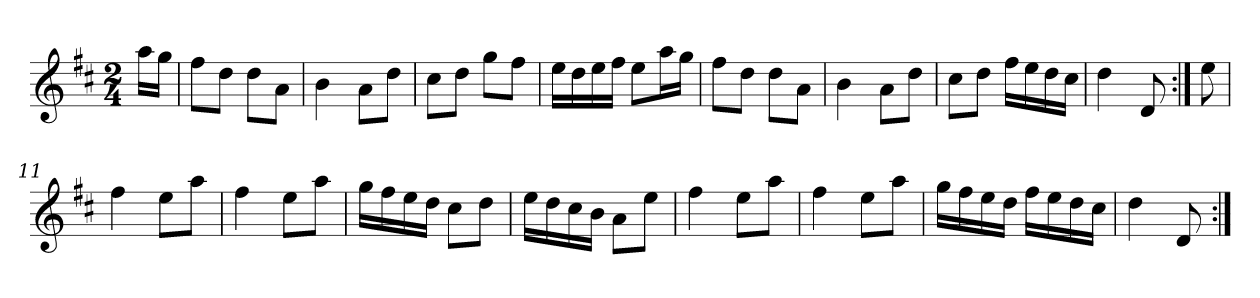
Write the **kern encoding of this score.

**kern
*part1
*staff1
*clefG2
*k[f#c#]
*D:
*M2/4
*MM110
=1
16aa\LL
16gg\JJ
=2
8ff#\L
8dd\J
8dd\L
8a\J
=3
4b\
8a\L
8dd\J
=4
8cc#\L
8dd\J
8gg\L
8ff#\J
=5
16ee\LL
16dd\
16ee\
16ff#\JJ
8ee\L
16aa\L
16gg\JJ
=6
8ff#\L
8dd\J
8dd\L
8a\J
=7
4b\
8a\L
8dd\J
=8
8cc#\L
8dd\J
16ff#\LL
16ee\
16dd\
16cc#\JJ
=9
4dd\
8d/
=10:|!
8ee\
=11
4ff#\
8ee\L
8aa\J
!!LO:LB:g=z
=12
4ff#\
8ee\L
8aa\J
=13
16gg\LL
16ff#\
16ee\
16dd\JJ
8cc#\L
8dd\J
=14
16ee\LL
16dd\
16cc#\
16b\JJ
8a\L
8ee\J
=15
4ff#\
8ee\L
8aa\J
=16
4ff#\
8ee\L
8aa\J
=17
16gg\LL
16ff#\
16ee\
16dd\JJ
16ff#\LL
16ee\
16dd\
16cc#\JJ
=18
4dd\
8d/
=:|!
*-
